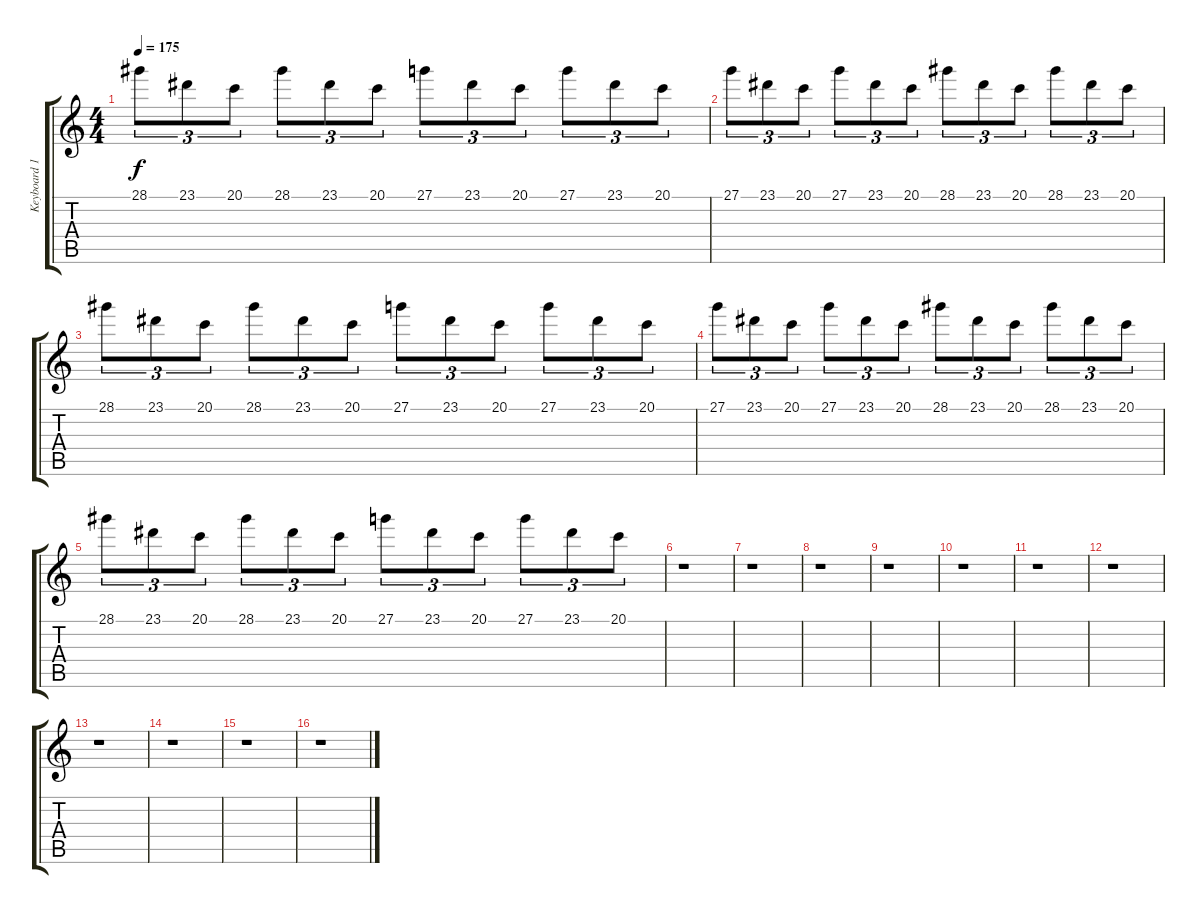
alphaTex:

\track ("Keyboard 1." "Keyboard 1") {instrument fx5brightness}
\staff {score tabs}
\tuning (E4 B3 G3 D3 A2 E2) {hide}
\ts (4 4)
\tempo 175
\clef g2
\ks c
28.1.8{tu (3 2) dy f} 23.1.8{tu (3 2)} 20.1.8{tu (3 2)} 28.1.8{tu (3 2)} 23.1.8{tu (3 2)} 20.1.8{tu (3 2)} 27.1.8{tu (3 2)} 23.1.8{tu (3 2)} 20.1.8{tu (3 2)} 27.1.8{tu (3 2)} 23.1.8{tu (3 2)} 20.1.8{tu (3 2)} |
27.1.8{tu (3 2)} 23.1.8{tu (3 2)} 20.1.8{tu (3 2)} 27.1.8{tu (3 2)} 23.1.8{tu (3 2)} 20.1.8{tu (3 2)} 28.1.8{tu (3 2)} 23.1.8{tu (3 2)} 20.1.8{tu (3 2)} 28.1.8{tu (3 2)} 23.1.8{tu (3 2)} 20.1.8{tu (3 2)} |
28.1.8{tu (3 2)} 23.1.8{tu (3 2)} 20.1.8{tu (3 2)} 28.1.8{tu (3 2)} 23.1.8{tu (3 2)} 20.1.8{tu (3 2)} 27.1.8{tu (3 2)} 23.1.8{tu (3 2)} 20.1.8{tu (3 2)} 27.1.8{tu (3 2)} 23.1.8{tu (3 2)} 20.1.8{tu (3 2)} |
27.1.8{tu (3 2)} 23.1.8{tu (3 2)} 20.1.8{tu (3 2)} 27.1.8{tu (3 2)} 23.1.8{tu (3 2)} 20.1.8{tu (3 2)} 28.1.8{tu (3 2)} 23.1.8{tu (3 2)} 20.1.8{tu (3 2)} 28.1.8{tu (3 2)} 23.1.8{tu (3 2)} 20.1.8{tu (3 2)} |
28.1.8{tu (3 2)} 23.1.8{tu (3 2)} 20.1.8{tu (3 2)} 28.1.8{tu (3 2)} 23.1.8{tu (3 2)} 20.1.8{tu (3 2)} 27.1.8{tu (3 2)} 23.1.8{tu (3 2)} 20.1.8{tu (3 2)} 27.1.8{tu (3 2)} 23.1.8{tu (3 2)} 20.1.8{tu (3 2)} |
r.1 |
r.1 |
r.1 |
r.1 |
r.1 |
r.1 |
r.1 |
r.1 |
r.1 |
r.1 |
r.1
